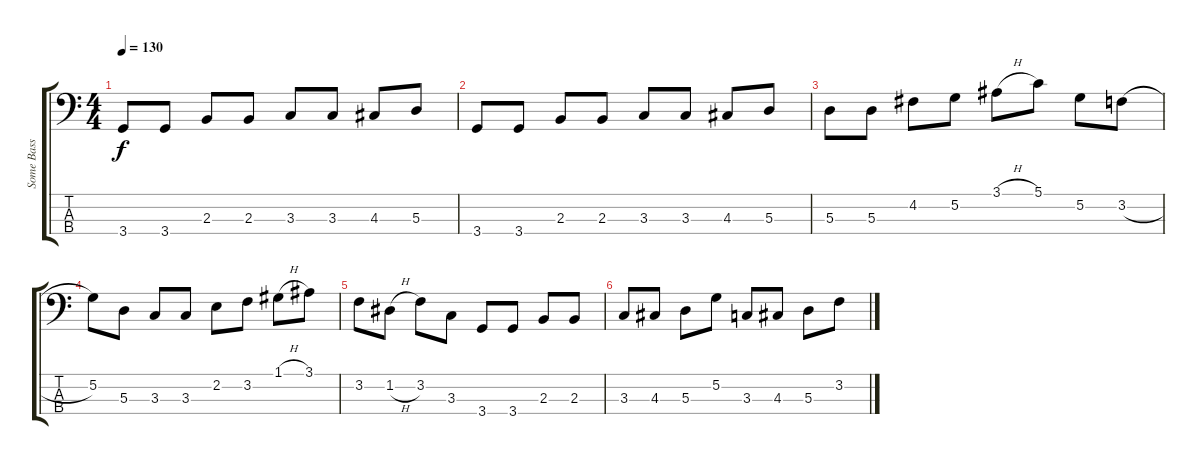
\track ("Some Bass Guy - Bass" "Some Bass ") {instrument electricbassfinger}
\staff {score tabs}
\tuning (G2 D2 A1 E1) {hide}
\ts (4 4)
\tempo 130
\clef f4
\ks c
3.4.8{dy f} 3.4.8 2.3.8 2.3.8 3.3.8 3.3.8 4.3.8 5.3.8 |
3.4.8 3.4.8 2.3.8 2.3.8 3.3.8 3.3.8 4.3.8 5.3.8 |
5.3.8 5.3.8 4.2.8 5.2.8 3.1{h}.8 5.1.8 5.2.8 3.2{h}.8 |
5.2.8 5.3.8 3.3.8 3.3.8 2.2.8 3.2.8 1.1{h}.8 3.1.8 |
3.2.8 1.2{h}.8 3.2.8 3.3.8 3.4.8 3.4.8 2.3.8 2.3.8 |
3.3.8 4.3.8 5.3.8 5.2.8 3.3.8 4.3.8 5.3.8 3.2.8
